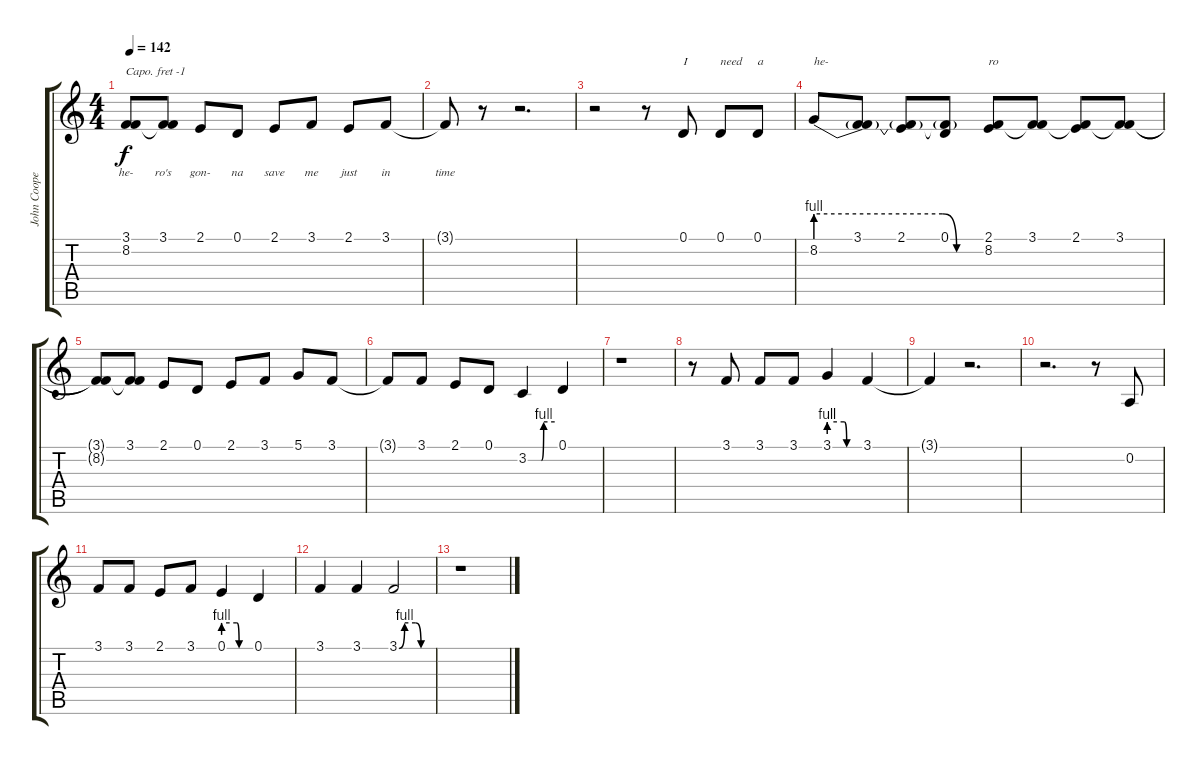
\track ("John Cooper (Vocals)" "John Coope") {instrument tenorsax}
\staff {score tabs}
\capo -1
\tuning (Eb4 Bb3 Gb3 Db3 Ab2 Db2) {hide}
\ts (4 4)
\tempo 142
\clef g2
\ks c
(3.1{t} 8.2{t}).8{lyrics (0 "he-") lyrics (1 "") lyrics (2 "") lyrics (3 "") lyrics (4 "") dy f} (3.1 8.2{t}).8{lyrics (0 "ro's") lyrics (1 "") lyrics (2 "") lyrics (3 "") lyrics (4 "")} 2.1.8{lyrics (0 "gon-") lyrics (1 "") lyrics (2 "") lyrics (3 "") lyrics (4 "")} 0.1.8{lyrics (0 "na") lyrics (1 "") lyrics (2 "") lyrics (3 "") lyrics (4 "")} 2.1.8{lyrics (0 "save") lyrics (1 "") lyrics (2 "") lyrics (3 "") lyrics (4 "")} 3.1.8{lyrics (0 "me") lyrics (1 "") lyrics (2 "") lyrics (3 "") lyrics (4 "")} 2.1.8{lyrics (0 "just") lyrics (1 "") lyrics (2 "") lyrics (3 "") lyrics (4 "")} 3.1.8{lyrics (0 "in") lyrics (1 "") lyrics (2 "") lyrics (3 "") lyrics (4 "")} |
3.1{t}.8{lyrics (0 "time") lyrics (1 "") lyrics (2 "") lyrics (3 "") lyrics (4 "")} r.8 r.2{d} |
r.2 r.8 0.1.8{txt "I"} 0.1.8{txt "need"} 0.1.8{txt "a"} |
8.2{be (custom 0 4 45 4 50 0 60 0)}.8{txt "he-"} (3.1 8.2{t}).8 (2.1 8.2{t}).8 (0.1 8.2{t}).8 (2.1 8.2).8{txt "ro"} (3.1 8.2{t}).8 (2.1 8.2{t}).8 (3.1 8.2{t}).8 |
(3.1{t} 8.2{t}).8 (3.1 8.2{t}).8 2.1.8 0.1.8 2.1.8 3.1.8 5.1.8 3.1.8 |
3.1{t}.8 3.1.8 2.1.8 0.1.8 3.2{be (custom 0 0 30 0 35 4 60 4)}.4 0.1.4 |
r.1 |
r.8 3.1.8 3.1.8 3.1.8 3.1{be (custom 0 4 30 4 35 0 60 0)}.4 3.1.4 |
3.1{t}.4 r.2{d} |
r.2{d} r.8 0.2.8 |
3.1.8 3.1.8 2.1.8 3.1.8 0.1{be (custom 0 4 30 4 35 0 60 0)}.4 0.1.4 |
3.1.4 3.1.4 3.1{be (custom 0 0 10 4 30 4 40 0 60 0)}.2 |
r.1
